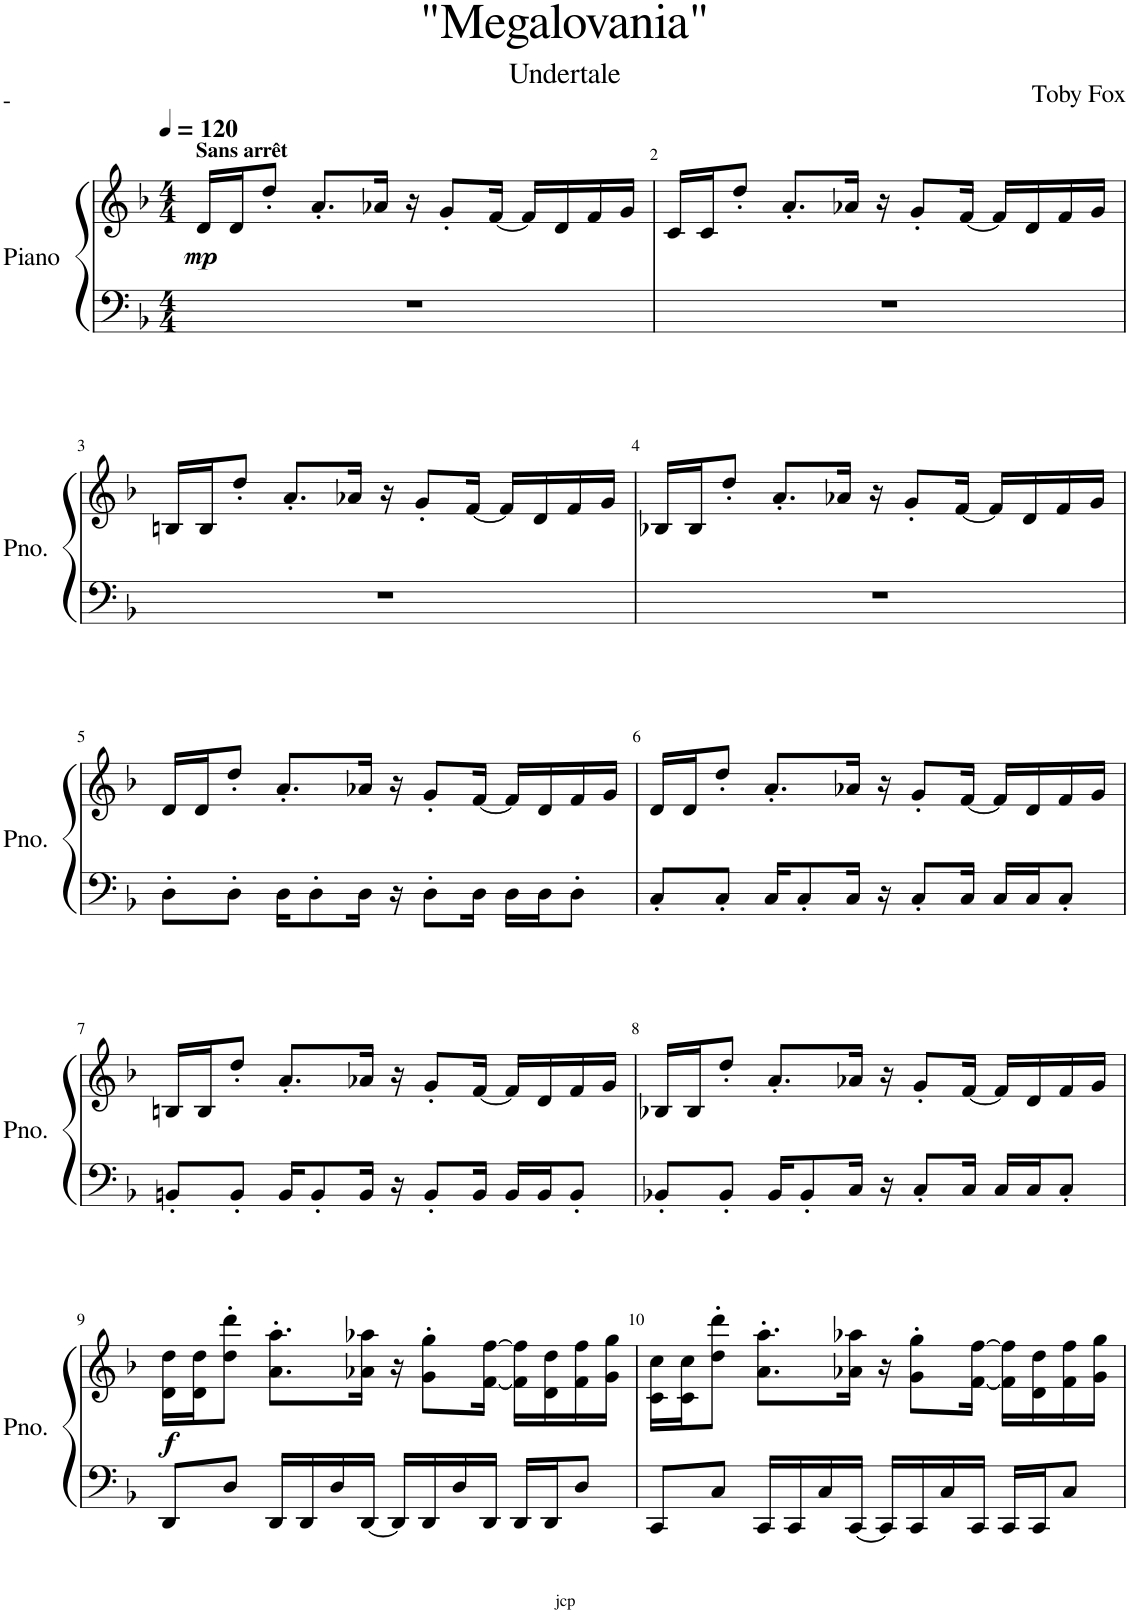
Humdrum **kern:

**kern	**kern	**dynam
*part1	*part1	*part1
*staff2	*staff1	*staff1/2
*I"Piano	*	*
*I'Pno.	*	*
*clefF4	*clefG2	*
*k[b-]	*k[b-]	*
*M4/4	*M4/4	*
*MM120	*MM120	*
=1	=1	=1
!	!LO:TX:a:B:t=Sans arrêt	!
!	!	!LO:DY:b
1r	16d/LL	mp
.	16d/J	.
.	8dd'/J	.
.	8.a'/L	.
.	16a-X/Jk	.
.	16r	.
.	8g'/L	.
.	[16f/Jk	.
.	16f/LL]	.
.	16d/	.
.	16f/	.
.	16g/JJ	.
=2	=2	=2
1r	16c/LL	.
.	16c/J	.
.	8dd'/J	.
.	8.a'/L	.
.	16a-X/Jk	.
.	16r	.
.	8g'/L	.
.	[16f/Jk	.
.	16f/LL]	.
.	16d/	.
.	16f/	.
.	16g/JJ	.
!!LO:LB:g=z
=3	=3	=3
1r	16Bn/LL	.
.	16B/J	.
.	8dd'/J	.
.	8.a'/L	.
.	16a-X/Jk	.
.	16r	.
.	8g'/L	.
.	[16f/Jk	.
.	16f/LL]	.
.	16d/	.
.	16f/	.
.	16g/JJ	.
=4	=4	=4
1r	16B-X/LL	.
.	16B-/J	.
.	8dd'/J	.
.	8.a'/L	.
.	16a-X/Jk	.
.	16r	.
.	8g'/L	.
.	[16f/Jk	.
.	16f/LL]	.
.	16d/	.
.	16f/	.
.	16g/JJ	.
!!LO:LB:g=z
=5	=5	=5
8D'\L	16d/LL	.
.	16d/J	.
8D'\J	8dd'/J	.
16D\KL	8.a'/L	.
8D'\	.	.
16D\Jk	16a-X/Jk	.
16r	16r	.
8D'\L	8g'/L	.
16D\Jk	[16f/Jk	.
16D\LL	16f/LL]	.
16D\J	16d/	.
8D'\J	16f/	.
.	16g/JJ	.
=6	=6	=6
8C'/L	16d/LL	.
.	16d/J	.
8C'/J	8dd'/J	.
16C/KL	8.a'/L	.
8C'/	.	.
16C/Jk	16a-X/Jk	.
16r	16r	.
8C'/L	8g'/L	.
16C/Jk	[16f/Jk	.
16C/LL	16f/LL]	.
16C/J	16d/	.
8C'/J	16f/	.
.	16g/JJ	.
!!LO:LB:g=z
=7	=7	=7
8BBn'/L	16Bn/LL	.
.	16B/J	.
8BB'/J	8dd'/J	.
16BB/KL	8.a'/L	.
8BB'/	.	.
16BB/Jk	16a-X/Jk	.
16r	16r	.
8BB'/L	8g'/L	.
16BB/Jk	[16f/Jk	.
16BB/LL	16f/LL]	.
16BB/J	16d/	.
8BB'/J	16f/	.
.	16g/JJ	.
=8	=8	=8
8BB-X'/L	16B-X/LL	.
.	16B-/J	.
8BB-'/J	8dd'/J	.
16BB-/KL	8.a'/L	.
8BB-'/	.	.
16C/Jk	16a-X/Jk	.
16r	16r	.
8C'/L	8g'/L	.
16C/Jk	[16f/Jk	.
16C/LL	16f/LL]	.
16C/J	16d/	.
8C'/J	16f/	.
.	16g/JJ	.
!!LO:LB:g=z
=9	=9	=9
!	!	!LO:DY:b
8DD/L	16d\ 16dd\LL	f
.	16d\ 16dd\J	.
8D/J	8dd\' 8ddd\'J	.
16DD/LL	8.a\' 8.aa\'L	.
16DD/	.	.
16D/	.	.
[16DD/JJ	16a-X\ 16aa-X\Jk	.
16DD/LL]	16r	.
16DD/	8g\' 8gg\'L	.
16D/	.	.
16DD/JJ	[16f\ [16ff\Jk	.
16DD/LL	16f\] 16ff\]LL	.
16DD/J	16d\ 16dd\	.
8D/J	16f\ 16ff\	.
.	16g\ 16gg\JJ	.
=10	=10	=10
8CC/L	16c\ 16cc\LL	.
.	16c\ 16cc\J	.
8C/J	8dd\' 8ddd\'J	.
16CC/LL	8.a\' 8.aa\'L	.
16CC/	.	.
16C/	.	.
[16CC/JJ	16a-X\ 16aa-X\Jk	.
16CC/LL]	16r	.
16CC/	8g\' 8gg\'L	.
16C/	.	.
16CC/JJ	[16f\ [16ff\Jk	.
16CC/LL	16f\] 16ff\]LL	.
16CC/J	16d\ 16dd\	.
8C/J	16f\ 16ff\	.
.	16g\ 16gg\JJ	.
=	=	=
*-	*-	*-
